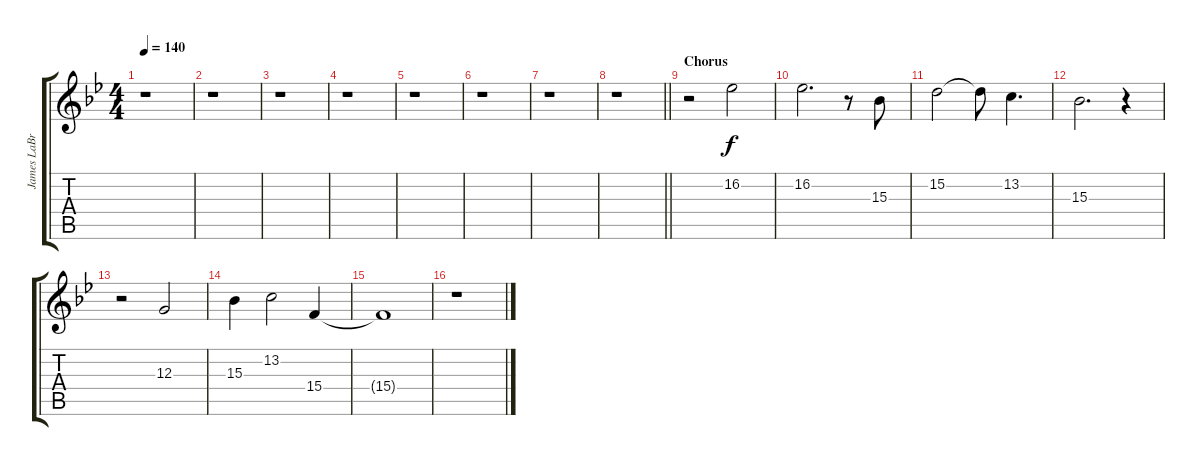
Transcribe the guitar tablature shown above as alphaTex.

\track ("James LaBrie (Lyrics)" "James LaBr") {instrument flute}
\staff {score tabs}
\tuning (E4 B3 G3 D3 A2 E2) {hide}
\ts (4 4)
\tempo 140
\clef g2
\ks bb
r.1{dy f} |
r.1 |
r.1 |
r.1 |
r.1 |
r.1 |
r.1 |
\barLineRight lightlight
r.1 |
\section ("" "Chorus")
r.2 16.2.2 |
16.2.2{d} r.8 15.3.8 |
15.2.2 15.2{t}.8 13.2.4{d} |
15.3.2{d} r.4 |
r.2 12.3.2 |
15.3.4 13.2.2 15.4.4 |
15.4{t}.1 |
r.1
